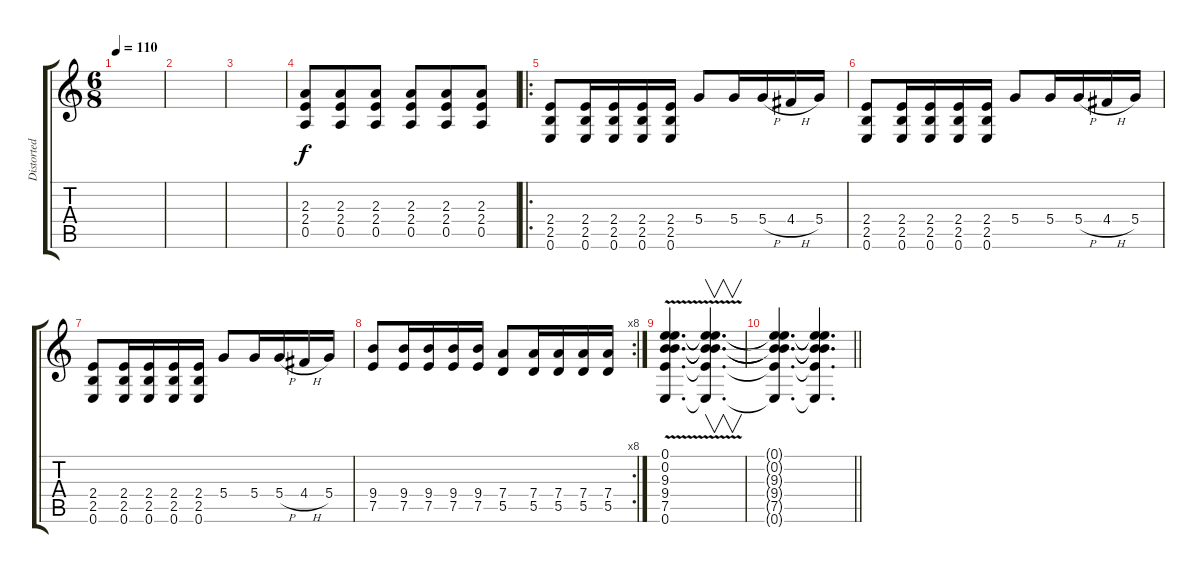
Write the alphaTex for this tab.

\track ("Distorted Guitar" "Distorted ") {instrument overdrivenguitar}
\staff {score tabs}
\tuning (E4 B3 G3 D3 A2 E2) {hide}
\ts (6 8)
\tempo 110
\clef g2
\ks c
|
|
|
(2.3 2.4 0.5).8 (2.3 2.4 0.5).8 (2.3 2.4 0.5).8 (2.3 2.4 0.5).8 (2.3 2.4 0.5).8 (2.3 2.4 0.5).8 |
\ro
(2.4 2.5 0.6).8 (2.4 2.5 0.6).16 (2.4 2.5 0.6).16 (2.4 2.5 0.6).16 (2.4 2.5 0.6).16 5.4.8 5.4.16 5.4{h}.16 4.4{h}.16 5.4.16 |
(2.4 2.5 0.6).8 (2.4 2.5 0.6).16 (2.4 2.5 0.6).16 (2.4 2.5 0.6).16 (2.4 2.5 0.6).16 5.4.8 5.4.16 5.4{h}.16 4.4{h}.16 5.4.16 |
(2.4 2.5 0.6).8 (2.4 2.5 0.6).16 (2.4 2.5 0.6).16 (2.4 2.5 0.6).16 (2.4 2.5 0.6).16 5.4.8 5.4.16 5.4{h}.16 4.4{h}.16 5.4.16 |
\rc 8
(9.4 7.5).8 (9.4 7.5).16 (9.4 7.5).16 (9.4 7.5).16 (9.4 7.5).16 (7.4 5.5).8 (7.4 5.5).16 (7.4 5.5).16 (7.4 5.5).16 (7.4 5.5).16 |
(0.1 0.2 9.3 9.4 7.5 0.6{v}).4{d} (0.1{t} 0.2{t} 9.3{t} 9.4{t} 7.5{t} 0.6{t}).4{v d} |
\barLineRight lightlight
(0.1{t} 0.2{t} 9.3{t} 9.4{t} 7.5{t} 0.6{t}).4{d} (0.1{t} 0.2{t} 9.3{t} 9.4{t} 7.5{t} 0.6{t}).4{d}
